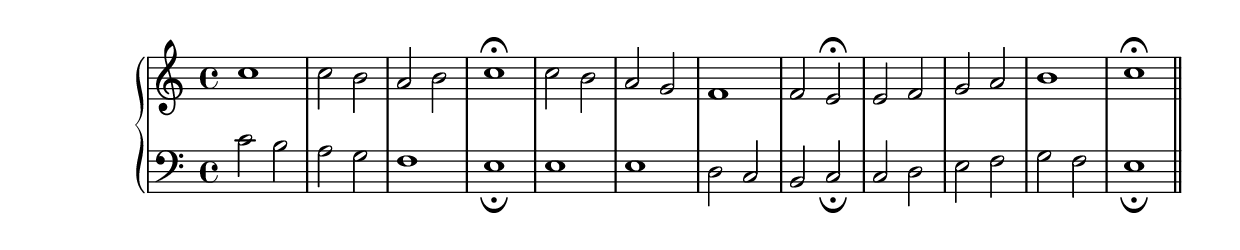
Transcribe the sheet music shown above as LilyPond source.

\version "2.19.49"
%{\header {
  composer = "L.R. Lewis" % 4-6
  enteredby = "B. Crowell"
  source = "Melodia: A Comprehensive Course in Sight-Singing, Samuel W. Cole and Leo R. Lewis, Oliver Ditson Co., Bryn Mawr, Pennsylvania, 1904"
}%}
\score {
  \new GrandStaff <<
    \new Staff {
      \key c \major
      \time 4/4
      \clef violin
      \relative c'' {
        c1 | c2 b | a b | c1\fermata | c2 b | a g | f1 | f2 e\fermata | e f | g a | b1 | c\fermata
        \bar "||"
      }
    } % end staff
    \new Staff {
      \key c \major
      \clef bass
      \relative c' {
        c2 b | a g | f1 | e_\fermata | e1 | e1 | d2 c | b c_\fermata | c d | e f | g f | e1_\fermata
      }
    } % end staff
  >>
}